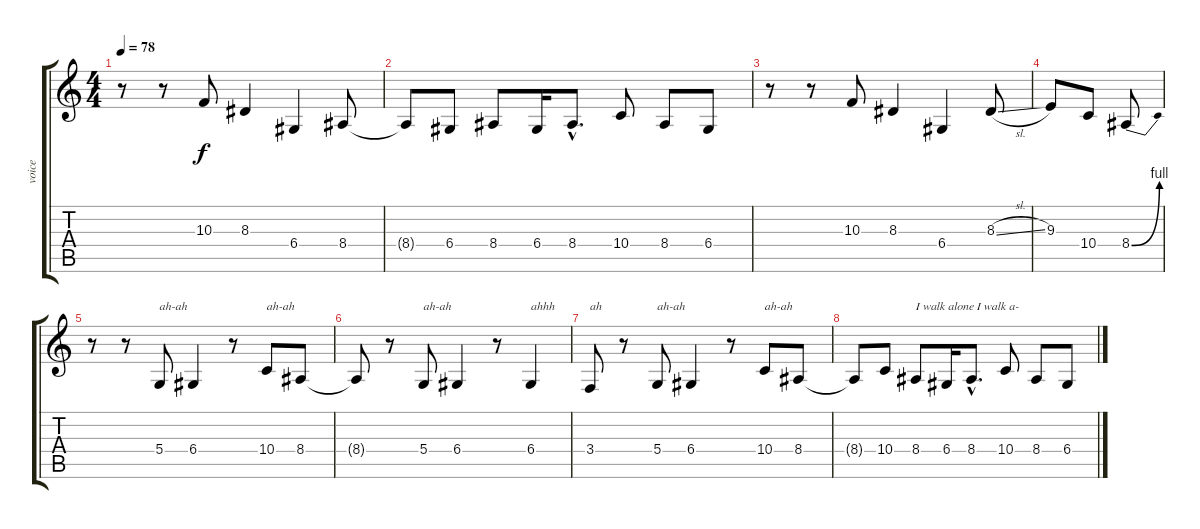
\track ("voice" "voice") {instrument lead2sawtooth}
\staff {score tabs}
\tuning (E4 B3 G3 D3 A2 E2) {hide}
\ts (4 4)
\tempo 78
\clef g2
\ks c
r.8{dy f} r.8 10.3.8 8.3.4 6.4.4 8.4.8 |
8.4{t}.8 6.4.8 8.4.8 6.4.16 8.4{hac}.8{d} 10.4.8 8.4.8 6.4.8 |
r.8 r.8 10.3.8 8.3.4 6.4.4 8.3{sl}.8 |
9.3.8 10.4.8 8.4{be (bend 0 0 60 4)}.8 |
r.8 r.8 5.4.8{txt "ah-ah"} 6.4.4 r.8 10.4.8{txt "ah-ah"} 8.4.8 |
8.4{t}.8 r.8 5.4.8{txt "ah-ah"} 6.4.4 r.8 6.4.4{txt "ahhh"} |
3.4.8{txt "ah"} r.8 5.4.8{txt "ah-ah"} 6.4.4 r.8 10.4.8{txt "ah-ah"} 8.4.8 |
8.4{t}.8 10.4.8 8.4.8{txt "I walk alone I walk a-"} 6.4.16 8.4{hac}.8{d} 10.4.8 8.4.8 6.4.8
